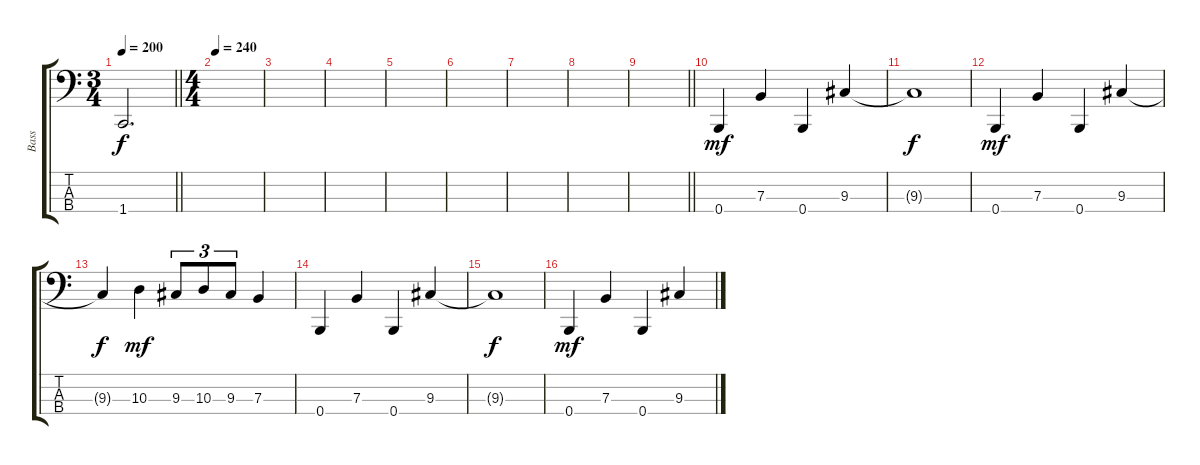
\track ("Bass" "Bass") {instrument electricbasspick}
\staff {score tabs}
\tuning (D2 A1 E1 B0) {hide}
\ts (3 4)
\tempo 200
\clef f4
\barLineRight lightlight
\ks c
1.4{t}.2{d dy f} |
\ts (4 4)
\tempo 240
|
|
|
|
|
|
|
\barLineRight lightlight
|
0.4.4{dy mf} 7.3.4 0.4.4 9.3.4 |
9.3{t}.1{dy f} |
0.4.4{dy mf} 7.3.4 0.4.4 9.3.4 |
9.3{t}.4{dy f} 10.3.4{dy mf} 9.3.8{tu (3 2)} 10.3.8{tu (3 2)} 9.3.8{tu (3 2)} 7.3.4 |
0.4.4 7.3.4 0.4.4 9.3.4 |
9.3{t}.1{dy f} |
0.4.4{dy mf} 7.3.4 0.4.4 9.3.4
